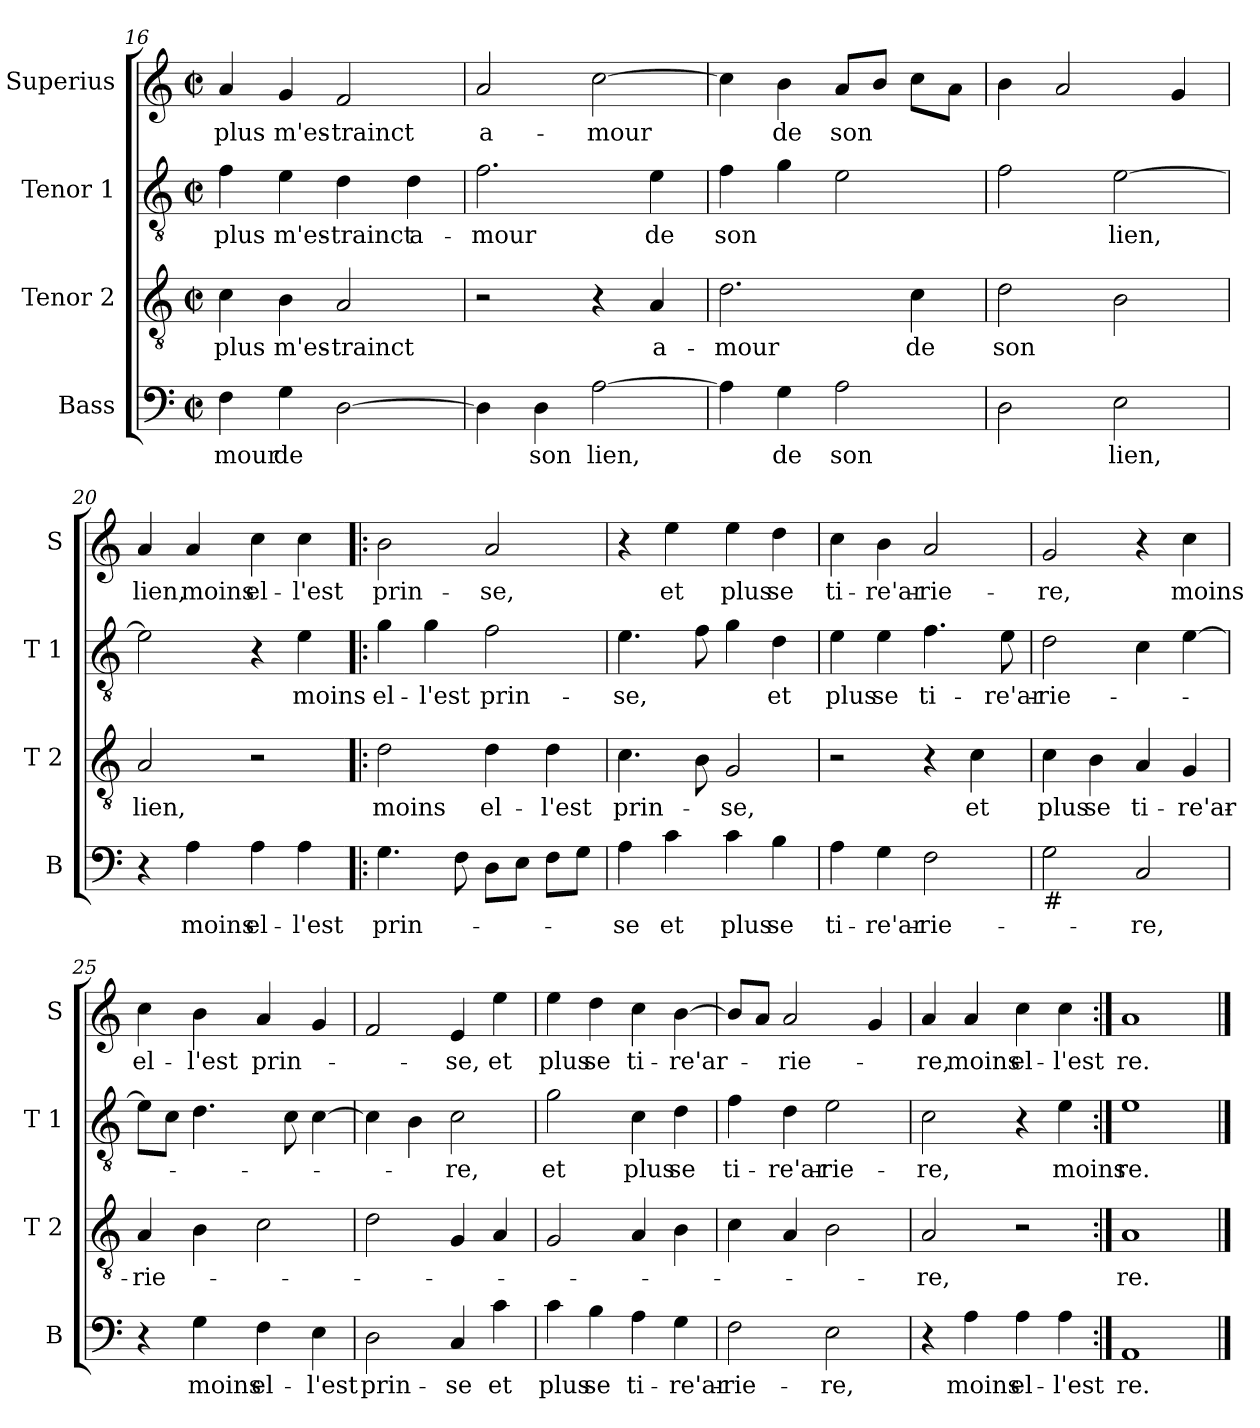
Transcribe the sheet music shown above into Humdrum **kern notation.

**kern	**text	**kern	**text	**kern	**text	**kern	**text
*part4	*part4	*part3	*part3	*part2	*part2	*part1	*part1
*staff4	*staff4	*staff3	*staff3	*staff2	*staff2	*staff1	*staff1
*I"Bass	*	*I"Tenor 2	*	*I"Tenor 1	*	*I"Superius	*
*I'B	*	*I'T 2	*	*I'T 1	*	*I'S	*
!!LO:PB:g=z
*clefF4	*	*clefGv2	*	*clefGv2	*	*clefG2	*
*k[]	*	*k[]	*	*k[]	*	*k[]	*
*C:	*	*C:	*	*C:	*	*C:	*
*M2/2	*	*M2/2	*	*M2/2	*	*M2/2	*
*met(c|)	*	*met(c|)	*	*met(c|)	*	*met(c|)	*
=16	=16	=16	=16	=16	=16	=16	=16
4F\	-mour	4c\	plus	4f\	plus	4a/	plus
4G\	de	4B\	m'es-	4e\	m'es-	4g/	m'es-
[2D\	.	2A/	-trainct	4d\	-trainct	2f/	-trainct
.	.	.	.	4d\	a-	.	.
=17	=17	=17	=17	=17	=17	=17	=17
4D\]	.	2r	.	2.f\	-mour	2a/	a-
4D\	son	.	.	.	.	.	.
[2A\	lien,	4r	.	.	.	[2cc\	-mour
.	.	4A/	a-	4e\	de	.	.
=18	=18	=18	=18	=18	=18	=18	=18
4A\]	.	2.d\	-mour	4f\	son	4cc\]	.
4G\	de	.	.	4g\	.	4b\	de
2A\	son	.	.	2e\	.	8a/L	son
.	.	.	.	.	.	8b/J	.
.	.	4c\	de	.	.	8cc\L	.
.	.	.	.	.	.	8a\J	.
=19	=19	=19	=19	=19	=19	=19	=19
2D\	.	2d\	son	2f\	.	4b\	.
.	.	.	.	.	.	2a/	.
2E\	lien,	2B\	.	[2e\	lien,	.	.
.	.	.	.	.	.	4g/	.
=20	=20	=20	=20	=20	=20	=20	=20
4r	.	2A/	lien,	2e\]	.	4a/	lien,
4A\	moins	.	.	.	.	4a/	moins
4A\	el-	2r	.	4r	.	4cc\	el-
4A\	-l'est	.	.	4e\	moins	4cc\	-l'est
!!LO:LB:g=z
=21!|:	=21!|:	=21!|:	=21!|:	=21!|:	=21!|:	=21!|:	=21!|:
4.G\	prin-	2d\	moins	4g\	el-	2b\	prin-
.	.	.	.	4g\	-l'est	.	.
8F\	.	.	.	.	.	.	.
8D\L	.	4d\	el-	2f\	prin-	2a/	-se,
8E\J	.	.	.	.	.	.	.
8F\L	.	4d\	-l'est	.	.	.	.
8G\J	.	.	.	.	.	.	.
=22	=22	=22	=22	=22	=22	=22	=22
4A\	-se	4.c\	prin-	4.e\	-se,	4r	.
4c\	et	.	.	.	.	4ee\	et
.	.	8B\	.	8f\	.	.	.
4c\	plus	2G/	-se,	4g\	.	4ee\	plus
4B\	se	.	.	4d\	et	4dd\	se
=23	=23	=23	=23	=23	=23	=23	=23
4A\	ti-	2r	.	4e\	plus	4cc\	ti-
4G\	-re'ar-	.	.	4e\	se	4b\	-re'ar-
2F\	-rie-	4r	.	4.f\	ti-	2a/	-rie-
.	.	4c\	et	.	.	.	.
.	.	.	.	8e\	-re'ar-	.	.
=24	=24	=24	=24	=24	=24	=24	=24
!LO:TX:b:t=#	!	!	!	!	!	!	!
2G\	.	4c\	plus	2d\	-rie-	2g/	-re,
.	.	4B\	se	.	.	.	.
2C/	-re,	4A/	ti-	4c\	.	4r	.
.	.	4G/	-re'ar-	[4e\	.	4cc\	moins
=25	=25	=25	=25	=25	=25	=25	=25
4r	.	4A/	-rie-	8e\L]	.	4cc\	el-
.	.	.	.	8c\J	.	.	.
4G\	moins	4B\	.	4.d\	.	4b\	-l'est
4F\	el-	2c\	.	.	.	4a/	prin-
.	.	.	.	8c\	.	.	.
4E\	-l'est	.	.	[4c\	.	4g/	.
!!LO:LB:g=z
=26	=26	=26	=26	=26	=26	=26	=26
2D\	prin-	2d\	.	4c\]	.	2f/	.
.	.	.	.	4B\	.	.	.
4C/	-se	4G/	.	2c\	-re,	4e/	-se,
4c\	et	4A/	.	.	.	4ee\	et
=27	=27	=27	=27	=27	=27	=27	=27
4c\	plus	2G/	.	2g\	et	4ee\	plus
4B\	se	.	.	.	.	4dd\	se
4A\	ti-	4A/	.	4c\	plus	4cc\	ti-
4G\	-re'ar-	4B\	.	4d\	se	[4b\	-re'ar-
=28	=28	=28	=28	=28	=28	=28	=28
2F\	-rie-	4c\	.	4f\	ti-	8b/L]	.
.	.	.	.	.	.	8a/J	.
.	.	4A/	.	4d\	-re'ar-	2a/	-rie-
2E\	-re,	2B\	.	2e\	-rie-	.	.
.	.	.	.	.	.	4g/	.
=29	=29	=29	=29	=29	=29	=29	=29
4r	.	2A/	-re,	2c\	-re,	4a/	-re,
4A\	moins	.	.	.	.	4a/	moins
4A\	el-	2r	.	4r	.	4cc\	el-
4A\	-l'est	.	.	4e\	moins	4cc\	-l'est
=30:|!	=30:|!	=30:|!	=30:|!	=30:|!	=30:|!	=30:|!	=30:|!
1AA	re.	1A	re.	1e	re.	1a	re.
==	==	==	==	==	==	==	==
*-	*-	*-	*-	*-	*-	*-	*-
